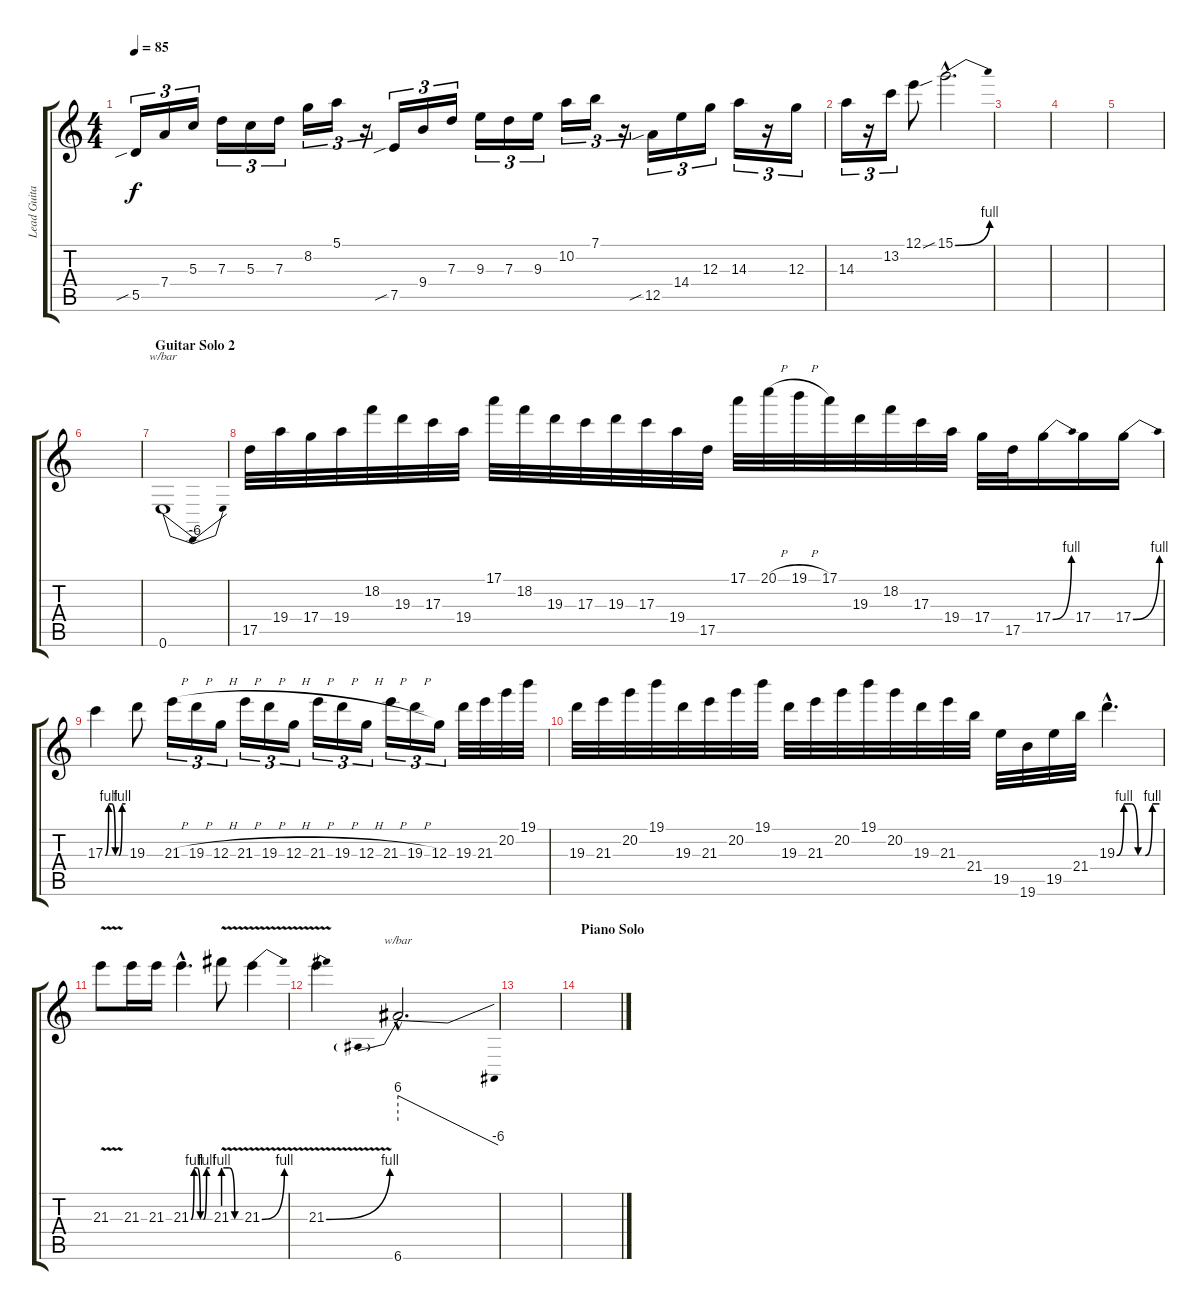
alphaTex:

\track ("Lead Guitar" "Lead Guita") {instrument overdrivenguitar}
\staff {score tabs}
\tuning (E4 B3 G3 D3 A2 E2) {hide}
\ts (4 4)
\tempo 85
\clef g2
\ks c
5.5{sib}.16{tu (3 2) dy f} 7.4.16{tu (3 2)} 5.3.16{tu (3 2)} 7.3.16{tu (3 2)} 5.3.16{tu (3 2)} 7.3.16{tu (3 2)} 8.2.16{tu (3 2)} 5.1.16{tu (3 2)} r.16{tu (3 2)} 7.5{sib}.16{tu (3 2)} 9.4.16{tu (3 2)} 7.3.16{tu (3 2)} 9.3.16{tu (3 2)} 7.3.16{tu (3 2)} 9.3.16{tu (3 2)} 10.2.16{tu (3 2)} 7.1.16{tu (3 2)} r.16{tu (3 2)} 12.5{sib}.16{tu (3 2)} 14.4.16{tu (3 2)} 12.3.16{tu (3 2)} 14.3.16{tu (3 2)} r.16{tu (3 2)} 12.3.16{tu (3 2)} |
14.3.16{tu (3 2)} r.16{tu (3 2)} 13.2.16{tu (3 2)} 12.1{sou}.8 15.1{be (bend 0 0 60 4) hac}.2{d} |
|
|
|
|
\section ("" "Guitar Solo 2")
0.6.1{tbe (dip default 0 0 20 -24 60 0)} |
17.5.32{volume 16} 19.4.32 17.4.32 19.4.32 18.2.32 19.3.32 17.3.32 19.4.32 17.1.32 18.2.32 19.3.32 17.3.32 19.3.32 17.3.32 19.4.32 17.5.32 17.1.32 20.1{h}.32 19.1{h}.32 17.1.32 19.3.32 18.2.32 17.3.32 19.4.32 17.4.32 17.5.32 17.4{be (bend 0 0 60 4)}.16 17.4.16 17.4{be (bend 0 0 60 4)}.16 |
17.3{be (custom 0 0 10 4 20 4 30 0 40 0 50 4 60 4)}.4 19.3.8 21.3{h}.16{tu (3 2)} 19.3{h}.16{tu (3 2)} 12.3{h}.16{tu (3 2)} 21.3{h}.16{tu (3 2)} 19.3{h}.16{tu (3 2)} 12.3{h}.16{tu (3 2)} 21.3{h}.16{tu (3 2)} 19.3{h}.16{tu (3 2)} 12.3{h}.16{tu (3 2)} 21.3{h}.16{tu (3 2)} 19.3{h}.16{tu (3 2)} 12.3.16{tu (3 2)} 19.3.32 21.3.32 20.2.32 19.1.32 |
19.3.32 21.3.32 20.2.32 19.1.32 19.3.32 21.3.32 20.2.32 19.1.32 19.3.32 21.3.32 20.2.32 19.1.32 20.2.32 19.3.32 21.3.32 21.4.32 19.5.32 19.6.32 19.5.32 21.4.32 19.3{be (custom 0 0 10 4 20 4 30 0 40 0 50 4 60 4) hac}.4{d} |
21.3{v}.8 21.3.16 21.3.16 21.3{be (custom 0 0 10 4 20 4 30 0 40 0 50 4 60 4) hac}.4{d} 21.3{be (custom 0 4 20 4 40 0 60 0) v}.8 21.3{be (bend 0 0 60 4) v}.4 |
21.3{be (bend 0 0 60 4) v}.4 6.6{hac}.2{d tbe (predivedive default 0 24 60 -24)} |
|
\section ("" "Piano Solo")
